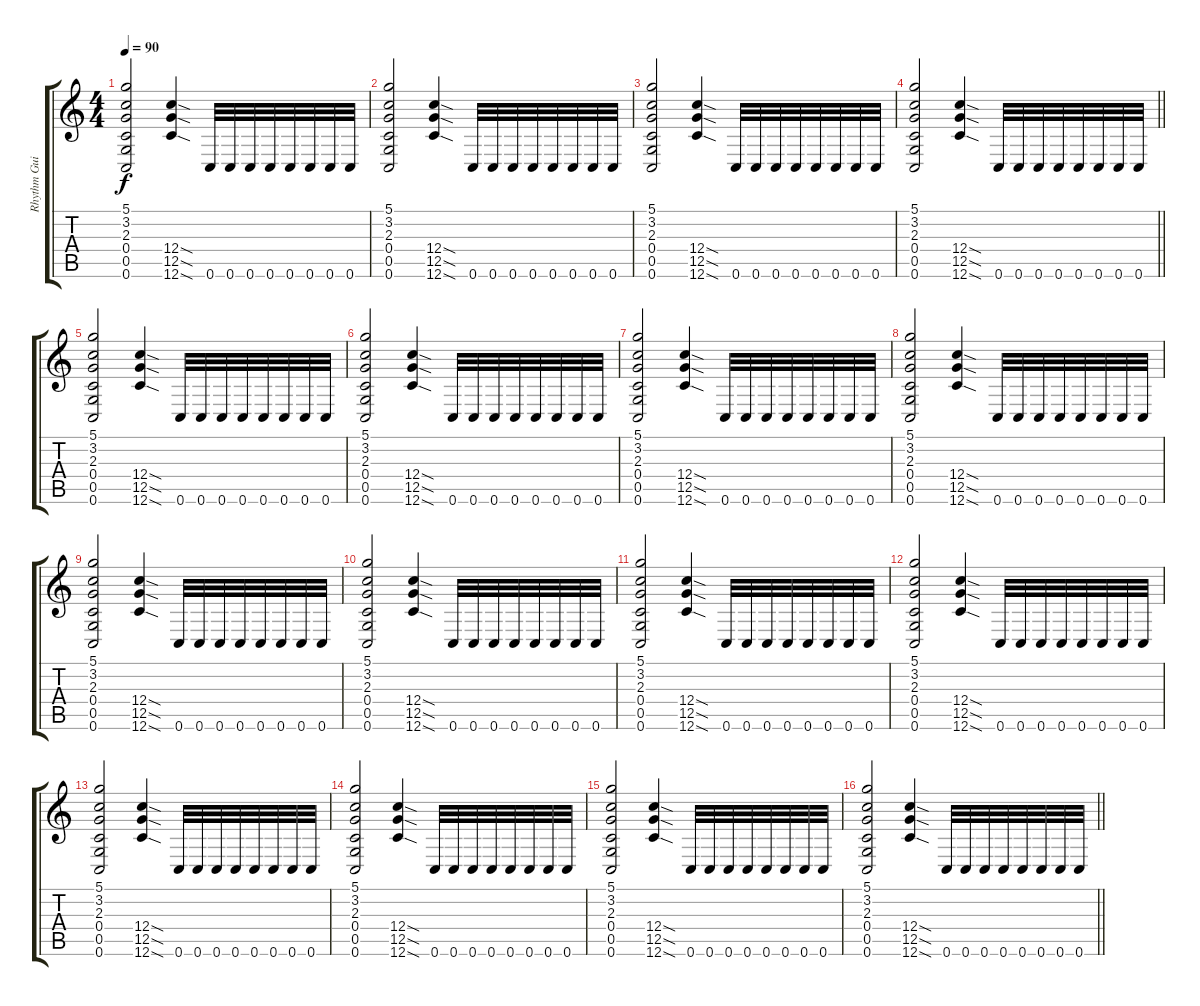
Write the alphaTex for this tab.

\track ("Rhythm Guitar - Christian Andreu" "Rhythm Gui") {instrument distortionguitar}
\staff {score tabs}
\tuning (D4 A3 F3 C3 G2 C2) {hide}
\ts (4 4)
\tempo 90
\clef g2
\ks c
(5.1 3.2 2.3 0.4 0.5 0.6).2{dy f} (12.4{sod} 12.5{sod} 12.6{sod}).4 0.6.32 0.6.32 0.6.32 0.6.32 0.6.32 0.6.32 0.6.32 0.6.32 |
(5.1 3.2 2.3 0.4 0.5 0.6).2 (12.4{sod} 12.5{sod} 12.6{sod}).4 0.6.32 0.6.32 0.6.32 0.6.32 0.6.32 0.6.32 0.6.32 0.6.32 |
(5.1 3.2 2.3 0.4 0.5 0.6).2 (12.4{sod} 12.5{sod} 12.6{sod}).4 0.6.32 0.6.32 0.6.32 0.6.32 0.6.32 0.6.32 0.6.32 0.6.32 |
\barLineRight lightlight
(5.1 3.2 2.3 0.4 0.5 0.6).2 (12.4{sod} 12.5{sod} 12.6{sod}).4 0.6.32 0.6.32 0.6.32 0.6.32 0.6.32 0.6.32 0.6.32 0.6.32 |
(5.1 3.2 2.3 0.4 0.5 0.6).2 (12.4{sod} 12.5{sod} 12.6{sod}).4 0.6.32 0.6.32 0.6.32 0.6.32 0.6.32 0.6.32 0.6.32 0.6.32 |
(5.1 3.2 2.3 0.4 0.5 0.6).2 (12.4{sod} 12.5{sod} 12.6{sod}).4 0.6.32 0.6.32 0.6.32 0.6.32 0.6.32 0.6.32 0.6.32 0.6.32 |
(5.1 3.2 2.3 0.4 0.5 0.6).2 (12.4{sod} 12.5{sod} 12.6{sod}).4 0.6.32 0.6.32 0.6.32 0.6.32 0.6.32 0.6.32 0.6.32 0.6.32 |
(5.1 3.2 2.3 0.4 0.5 0.6).2 (12.4{sod} 12.5{sod} 12.6{sod}).4 0.6.32 0.6.32 0.6.32 0.6.32 0.6.32 0.6.32 0.6.32 0.6.32 |
(5.1 3.2 2.3 0.4 0.5 0.6).2 (12.4{sod} 12.5{sod} 12.6{sod}).4 0.6.32 0.6.32 0.6.32 0.6.32 0.6.32 0.6.32 0.6.32 0.6.32 |
(5.1 3.2 2.3 0.4 0.5 0.6).2 (12.4{sod} 12.5{sod} 12.6{sod}).4 0.6.32 0.6.32 0.6.32 0.6.32 0.6.32 0.6.32 0.6.32 0.6.32 |
(5.1 3.2 2.3 0.4 0.5 0.6).2 (12.4{sod} 12.5{sod} 12.6{sod}).4 0.6.32 0.6.32 0.6.32 0.6.32 0.6.32 0.6.32 0.6.32 0.6.32 |
(5.1 3.2 2.3 0.4 0.5 0.6).2 (12.4{sod} 12.5{sod} 12.6{sod}).4 0.6.32 0.6.32 0.6.32 0.6.32 0.6.32 0.6.32 0.6.32 0.6.32 |
(5.1 3.2 2.3 0.4 0.5 0.6).2 (12.4{sod} 12.5{sod} 12.6{sod}).4 0.6.32 0.6.32 0.6.32 0.6.32 0.6.32 0.6.32 0.6.32 0.6.32 |
(5.1 3.2 2.3 0.4 0.5 0.6).2 (12.4{sod} 12.5{sod} 12.6{sod}).4 0.6.32 0.6.32 0.6.32 0.6.32 0.6.32 0.6.32 0.6.32 0.6.32 |
(5.1 3.2 2.3 0.4 0.5 0.6).2 (12.4{sod} 12.5{sod} 12.6{sod}).4 0.6.32 0.6.32 0.6.32 0.6.32 0.6.32 0.6.32 0.6.32 0.6.32 |
\barLineRight lightlight
(5.1 3.2 2.3 0.4 0.5 0.6).2 (12.4{sod} 12.5{sod} 12.6{sod}).4 0.6.32 0.6.32 0.6.32 0.6.32 0.6.32 0.6.32 0.6.32 0.6.32
